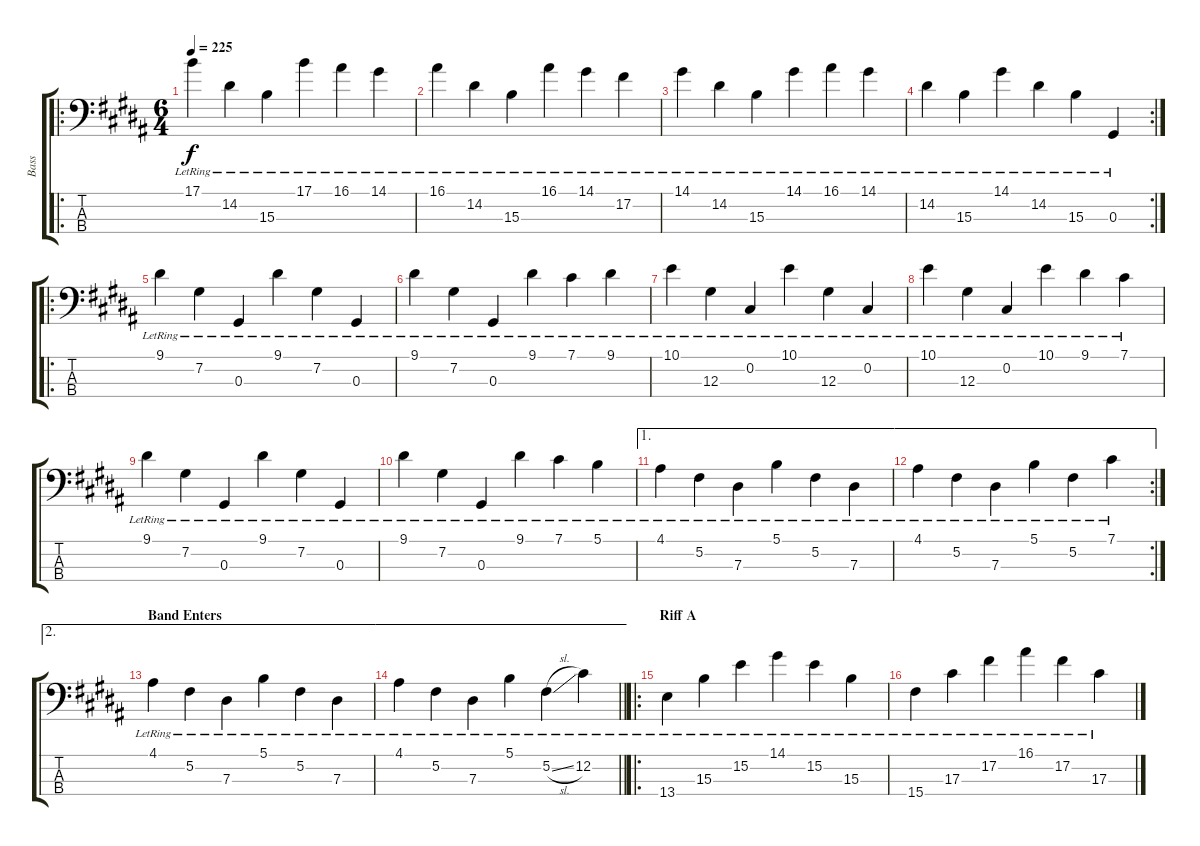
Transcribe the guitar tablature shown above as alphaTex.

\track ("Bass" "Bass") {instrument electricbasspick}
\staff {score tabs}
\tuning (Gb2 Db2 Ab1 Eb1) {hide}
\ro
\ts (6 4)
\tempo 225
\clef f4
\ks b
17.1{lr}.4{dy f} 14.2{lr}.4 15.3{lr}.4 17.1{lr}.4 16.1{lr}.4 14.1{lr}.4 |
16.1{lr}.4 14.2{lr}.4 15.3{lr}.4 16.1{lr}.4 14.1{lr}.4 17.2{lr}.4 |
14.1{lr}.4 14.2{lr}.4 15.3{lr}.4 14.1{lr}.4 16.1{lr}.4 14.1{lr}.4 |
\rc 2
14.2{lr}.4 15.3{lr}.4 14.1{lr}.4 14.2{lr}.4 15.3{lr}.4 0.3{lr}.4 |
\ro
9.1{lr}.4 7.2{lr}.4 0.3{lr}.4 9.1{lr}.4 7.2{lr}.4 0.3{lr}.4 |
9.1{lr}.4 7.2{lr}.4 0.3{lr}.4 9.1{lr}.4 7.1{lr}.4 9.1{lr}.4 |
10.1{lr}.4 12.3{lr}.4 0.2{lr}.4 10.1{lr}.4 12.3{lr}.4 0.2{lr}.4 |
10.1{lr}.4 12.3{lr}.4 0.2{lr}.4 10.1{lr}.4 9.1{lr}.4 7.1{lr}.4 |
9.1{lr}.4 7.2{lr}.4 0.3{lr}.4 9.1{lr}.4 7.2{lr}.4 0.3{lr}.4 |
9.1{lr}.4 7.2{lr}.4 0.3{lr}.4 9.1{lr}.4 7.1{lr}.4 5.1{lr}.4 |
\ae 1
4.1{lr}.4 5.2{lr}.4 7.3{lr}.4 5.1{lr}.4 5.2{lr}.4 7.3{lr}.4 |
\ae 1
\rc 2
4.1{lr}.4 5.2{lr}.4 7.3{lr}.4 5.1{lr}.4 5.2{lr}.4 7.1{lr}.4 |
\ae 2
\section ("" "Band Enters")
4.1{lr}.4 5.2{lr}.4 7.3{lr}.4 5.1{lr}.4 5.2{lr}.4 7.3{lr}.4 |
\ae 2
\barLineRight lightlight
4.1{lr}.4 5.2{lr}.4 7.3{lr}.4 5.1{lr}.4 5.2{sl lr}.4 12.2{lr}.4 |
\ro
\section ("" "Riff A")
13.4{lr}.4 15.3{lr}.4 15.2{lr}.4 14.1{lr}.4 15.2{lr}.4 15.3{lr}.4 |
15.4{lr}.4 17.3{lr}.4 17.2{lr}.4 16.1{lr}.4 17.2{lr}.4 17.3{lr}.4
